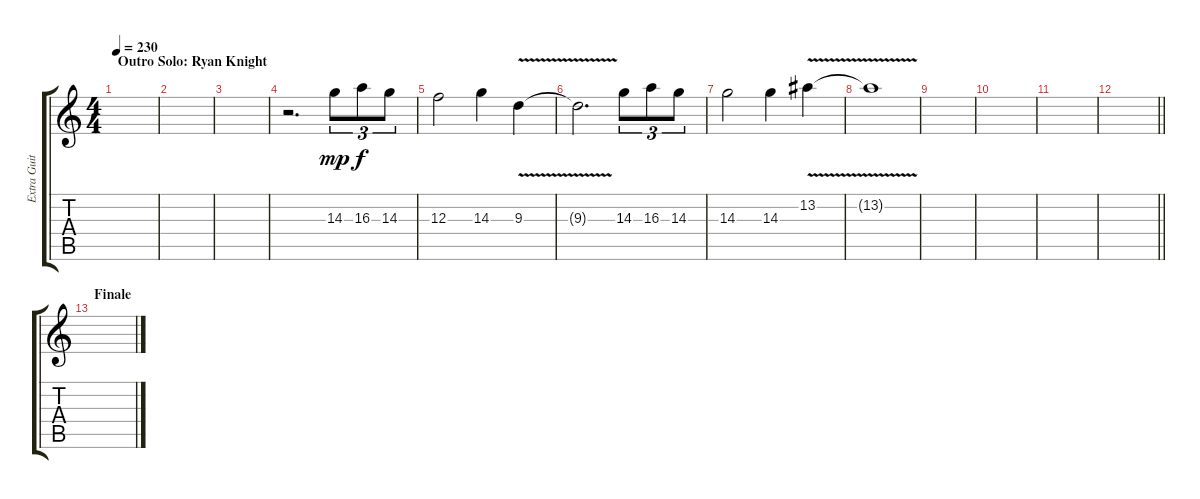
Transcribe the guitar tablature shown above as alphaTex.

\track ("Extra Guitar" "Extra Guit") {instrument distortionguitar}
\staff {score tabs}
\tuning (D4 A3 F3 C3 G2 D2) {hide}
\ts (4 4)
\section ("" "Outro Solo: Ryan Knight")
\tempo 230
\clef g2
\ks c
|
|
|
r.2{d} 14.3.8{tu (3 2) dy mp} 16.3.8{tu (3 2) dy f} 14.3.8{tu (3 2)} |
12.3.2 14.3.4 9.3{v}.4 |
9.3{t}.2{d} 14.3.8{tu (3 2)} 16.3.8{tu (3 2)} 14.3.8{tu (3 2)} |
14.3.2 14.3.4 13.2{v}.4 |
13.2{t}.1 |
|
|
|
\barLineRight lightlight
|
\section ("" "Finale")
